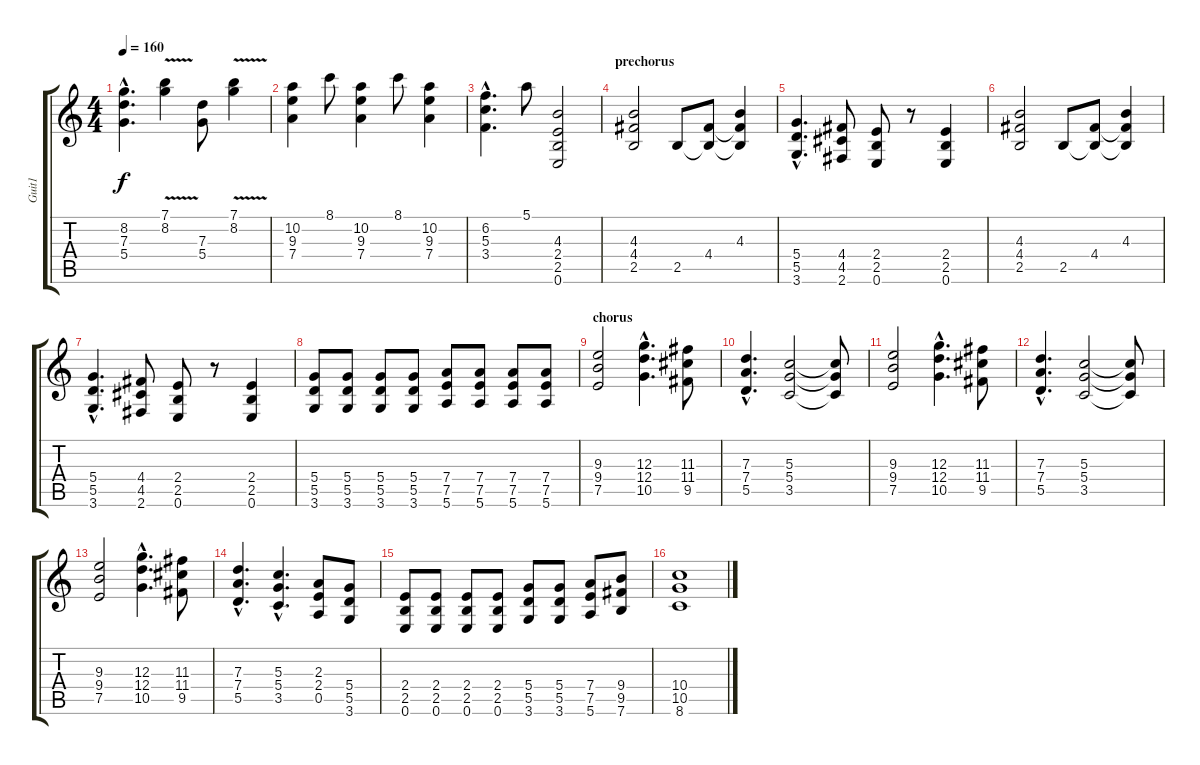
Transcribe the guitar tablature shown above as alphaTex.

\track ("Guit1" "Guit1") {instrument electricguitarclean}
\staff {score tabs}
\tuning (E4 B3 G3 D3 A2 E2) {hide}
\ts (4 4)
\tempo 160
\clef g2
\ks c
(8.2{hac} 7.3{hac} 5.4{hac}).4{d dy f} (7.1{v} 8.2{v}).4 (7.3 5.4).8 (7.1{v} 8.2{v}).4 |
(10.2 9.3 7.4).4 8.1.8 (10.2 9.3 7.4).4 8.1.8 (10.2 9.3 7.4).4 |
(6.2{hac} 5.3{hac} 3.4{hac}).4{d} 5.1.8 (4.3 2.4 2.5 0.6).2 |
\section ("" "prechorus")
(4.3 4.4 2.5).2{instrument overdrivenguitar} 2.5.8 (4.4 2.5{t}).8 (4.3 4.4{t} 2.5{t}).4 |
(5.4{hac} 5.5{hac} 3.6{hac}).4{d} (4.4 4.5 2.6).8 (2.4 2.5 0.6).8 r.8 (2.4 2.5 0.6).4 |
(4.3 4.4 2.5).2 2.5.8 (4.4 2.5{t}).8 (4.3 4.4{t} 2.5{t}).4 |
(5.4{hac} 5.5{hac} 3.6{hac}).4{d} (4.4 4.5 2.6).8 (2.4 2.5 0.6).8 r.8 (2.4 2.5 0.6).4 |
(5.4 5.5 3.6).8 (5.4 5.5 3.6).8 (5.4 5.5 3.6).8 (5.4 5.5 3.6).8 (7.4 7.5 5.6).8 (7.4 7.5 5.6).8 (7.4 7.5 5.6).8 (7.4 7.5 5.6).8 |
\section ("" "chorus")
(9.3 9.4 7.5).2{instrument overdrivenguitar} (12.3{hac} 12.4{hac} 10.5{hac}).4{d} (11.3 11.4 9.5).8 |
(7.3{hac} 7.4{hac} 5.5{hac}).4{d} (5.3 5.4 3.5).2 (5.3{t} 5.4{t} 3.5{t}).8 |
(9.3 9.4 7.5).2 (12.3{hac} 12.4{hac} 10.5{hac}).4{d} (11.3 11.4 9.5).8 |
(7.3{hac} 7.4{hac} 5.5{hac}).4{d} (5.3 5.4 3.5).2 (5.3{t} 5.4{t} 3.5{t}).8 |
(9.3 9.4 7.5).2 (12.3{hac} 12.4{hac} 10.5{hac}).4{d} (11.3 11.4 9.5).8 |
(7.3{hac} 7.4{hac} 5.5{hac}).4{d} (5.3{hac} 5.4{hac} 3.5{hac}).4{d} (2.3 2.4 0.5).8 (5.4 5.5 3.6).8 |
(2.4 2.5 0.6).8 (2.4 2.5 0.6).8 (2.4 2.5 0.6).8 (2.4 2.5 0.6).8 (5.4 5.5 3.6).8 (5.4 5.5 3.6).8 (7.4 7.5 5.6).8 (9.4 9.5 7.6).8 |
(10.4 10.5 8.6).1
